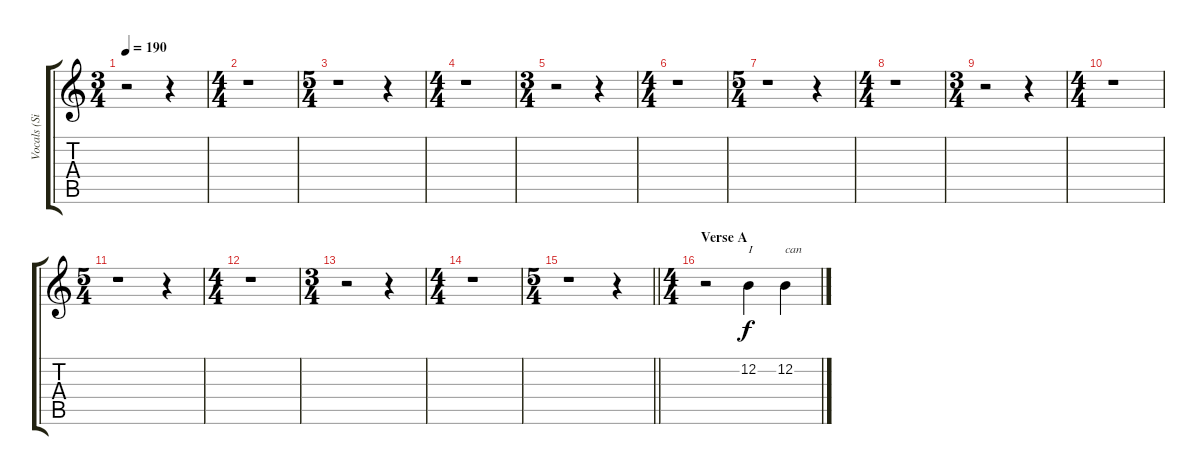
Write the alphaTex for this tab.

\track ("Vocals (Simone)" "Vocals (Si") {instrument flute}
\staff {score tabs}
\tuning (E4 B3 G3 D3 A2 E2) {hide}
\ts (3 4)
\tempo 190
\clef g2
\ks c
r.2{dy f} r.4 |
\ts (4 4)
r.1 |
\ts (5 4)
r.1 r.4 |
\ts (4 4)
r.1 |
\ts (3 4)
r.2 r.4 |
\ts (4 4)
r.1 |
\ts (5 4)
r.1 r.4 |
\ts (4 4)
r.1 |
\ts (3 4)
r.2 r.4 |
\ts (4 4)
r.1 |
\ts (5 4)
r.1 r.4 |
\ts (4 4)
r.1 |
\ts (3 4)
r.2 r.4 |
\ts (4 4)
r.1 |
\ts (5 4)
\barLineRight lightlight
r.1 r.4 |
\ts (4 4)
\section ("" "Verse A")
r.2 12.2.4{txt "I"} 12.2.4{txt "can"}
